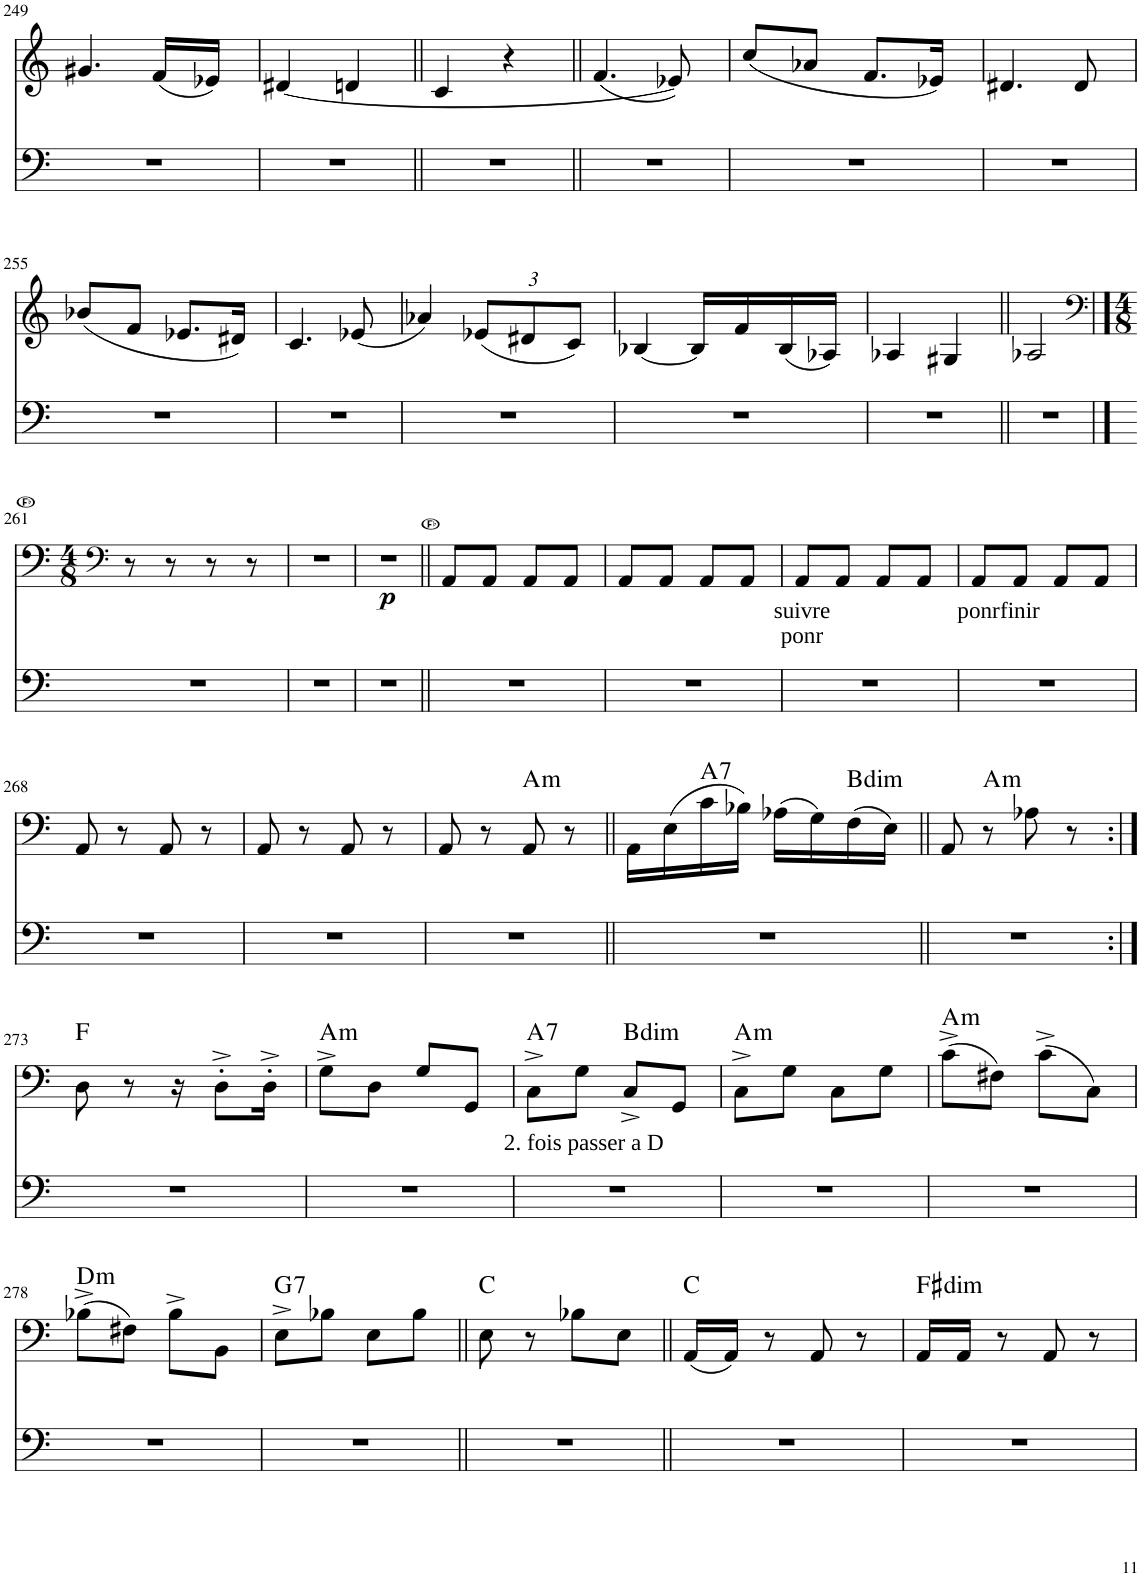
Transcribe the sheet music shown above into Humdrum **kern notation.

**kern	**kern	**text	**text	**dynam	**harte
*part2	*part1	*part1	*part1	*part1	*part1
*staff2	*staff1	*staff1	*staff1	*staff1	*
*I"Piano	*I"Piano	*	*	*	*
*I'Pno	*I'Pno	*	*	*	*
!!LO:PB:g=z
*clefF4	*clefG2	*	*	*	*
*k[]	*k[]	*	*	*	*
*M4/8	*M4/8	*	*	*	*
=249	=249	=249	=249	=249	=249
2r	4.g#X/	.	.	.	.
.	(16f/LL	.	.	.	.
.	16e-X/JJ)	.	.	.	.
=250	=250	=250	=250	=250	=250
2r	[4d#X/	.	.	.	.
.	4dn/	.	.	.	.
=251||	=251||	=251||	=251||	=251||	=251||
2r	4c/	.	.	.	.
.	4r	.	.	.	.
=252||	=252||	=252||	=252||	=252||	=252||
2r	(4.f/	.	.	.	.
.	8e-X/])	.	.	.	.
=253	=253	=253	=253	=253	=253
2r	(8cc/L	.	.	.	.
.	8a-X/J	.	.	.	.
.	8.f/L	.	.	.	.
.	16e-X/Jk)	.	.	.	.
=254	=254	=254	=254	=254	=254
2r	4.d#X/	.	.	.	.
.	8d#/	.	.	.	.
!!LO:LB:g=z
=255	=255	=255	=255	=255	=255
2r	(8b-X/L	.	.	.	.
.	8f/J	.	.	.	.
.	8.e-X/L	.	.	.	.
.	16d#X/Jk)	.	.	.	.
=256	=256	=256	=256	=256	=256
2r	4.c/	.	.	.	.
.	(8e-X/	.	.	.	.
=257	=257	=257	=257	=257	=257
2r	4a-X/)	.	.	.	.
*	*Xbrackettup	*	*	*	*
.	(12e-X/L	.	.	.	.
.	12d#X/	.	.	.	.
.	12c/J)	.	.	.	.
=258	=258	=258	=258	=258	=258
2r	[4B-X/	.	.	.	.
.	16B-/LL]	.	.	.	.
.	16f/	.	.	.	.
.	(16B-/	.	.	.	.
.	16A-X/JJ)	.	.	.	.
=259	=259	=259	=259	=259	=259
2r	4A-X/	.	.	.	.
.	4G#X/	.	.	.	.
=260||	=260||	=260||	=260||	=260||	=260||
2r	2A-X/	.	.	.	.
!!LO:LB:g=z
==261	==261	==261	==261	==261	==261
*	*clefF4	*	*	*	*
*	*M4/8	*	*	*	*
2r	8r	.	.	.	.
.	8r	.	.	.	.
.	8r	.	.	.	.
.	8r	.	.	.	.
=262	=262	=262	=262	=262	=262
2r	2r	.	.	.	.
=263	=263	=263	=263	=263	=263
!	!	!	!	!LO:DY:b	!
2r	2r	.	.	p	.
=264||	=264||	=264||	=264||	=264||	=264||
2r	8AA/L	.	.	.	.
.	8AA/J	.	.	.	.
.	8AA/L	.	.	.	.
.	8AA/J	.	.	.	.
=265	=265	=265	=265	=265	=265
2r	8AA/L	.	.	.	.
.	8AA/J	.	.	.	.
.	8AA/L	.	.	.	.
.	8AA/J	.	.	.	.
=266	=266	=266	=266	=266	=266
!	!	!LO:LY:b	!LO:LY:b	!	!
2r	8AA/L	suivre	ponr	.	.
.	8AA/J	.	.	.	.
.	8AA/L	.	.	.	.
.	8AA/J	.	.	.	.
=267	=267	=267	=267	=267	=267
!	!	!LO:LY:b	!	!	!
2r	8AA/L	ponr	.	.	.
!	!	!LO:LY:b	!	!	!
.	8AA/J	finir	.	.	.
.	8AA/L	.	.	.	.
.	8AA/J	.	.	.	.
!!LO:LB:g=z
=268	=268	=268	=268	=268	=268
2r	8AA/	.	.	.	.
.	8r	.	.	.	.
.	8AA/	.	.	.	.
.	8r	.	.	.	.
=269	=269	=269	=269	=269	=269
2r	8AA/	.	.	.	.
.	8r	.	.	.	.
.	8AA/	.	.	.	.
.	8r	.	.	.	.
=270	=270	=270	=270	=270	=270
2r	8AA/	.	.	.	.
.	8r	.	.	.	.
!	!	!	!	!	!LO:H:kt=m
.	8AA/	.	.	.	A:min
.	8r	.	.	.	.
=271||	=271||	=271||	=271||	=271||	=271||
2r	16AA\LL	.	.	.	.
.	(16E\	.	.	.	.
!	!	!	!	!	!LO:H:kt=7
.	16c\	.	.	.	A:7
.	16B-X\JJ)	.	.	.	.
.	(16A-X\LL	.	.	.	.
.	16G\)	.	.	.	.
!	!	!	!	!	!LO:H:kt=dim
.	(16F\	.	.	.	B:dim
.	16E\JJ)	.	.	.	.
=272||	=272||	=272||	=272||	=272||	=272||
2r	8AA/	.	.	.	.
!	!	!	!	!	!LO:H:kt=m
.	8r	.	.	.	A:min
.	8A-X\	.	.	.	.
.	8r	.	.	.	.
!!LO:LB:g=z
=273:|!	=273:|!	=273:|!	=273:|!	=273:|!	=273:|!
2r	8D\	.	.	.	F:maj
.	8r	.	.	.	.
.	16r	.	.	.	.
.	8D'^\L	.	.	.	.
.	16D'^\Jk	.	.	.	.
=274	=274	=274	=274	=274	=274
!	!	!	!	!	!LO:H:kt=m
2r	8G^\L	.	.	.	A:min
.	8D\J	.	.	.	.
.	8G/L	.	.	.	.
.	8GG/J	.	.	.	.
=275	=275	=275	=275	=275	=275
!	!	!LO:LY:b	!	!	!LO:H:kt=7
2r	8C^\L	2. fois passer a D	.	.	A:7
.	8G\J	.	.	.	.
!	!	!	!	!	!LO:H:kt=dim
.	8C^/L	.	.	.	B:dim
.	8GG/J	.	.	.	.
=276	=276	=276	=276	=276	=276
!	!	!	!	!	!LO:H:kt=m
2r	8C^\L	.	.	.	A:min
.	8G\J	.	.	.	.
.	8C\L	.	.	.	.
.	8G\J	.	.	.	.
=277	=277	=277	=277	=277	=277
!	!	!	!	!	!LO:H:kt=m
2r	(8c^\L	.	.	.	A:min
.	8F#X\J)	.	.	.	.
.	(8c^\L	.	.	.	.
.	8C\J)	.	.	.	.
!!LO:LB:g=z
=278	=278	=278	=278	=278	=278
!	!	!	!	!	!LO:H:kt=m
2r	(8B-X^\L	.	.	.	D:min
.	8F#X\J)	.	.	.	.
.	8B-^\L	.	.	.	.
.	8BB\J	.	.	.	.
=279	=279	=279	=279	=279	=279
!	!	!	!	!	!LO:H:kt=7
2r	8E^\L	.	.	.	G:7
.	8B-X\J	.	.	.	.
.	8E\L	.	.	.	.
.	8B-\J	.	.	.	.
=280||	=280||	=280||	=280||	=280||	=280||
2r	8E\	.	.	.	C:maj
.	8r	.	.	.	.
.	8B-X\L	.	.	.	.
.	8E\J	.	.	.	.
=281||	=281||	=281||	=281||	=281||	=281||
2r	(16AA/LL	.	.	.	C:maj
.	16AA/JJ)	.	.	.	.
.	8r	.	.	.	.
.	8AA/	.	.	.	.
.	8r	.	.	.	.
=282	=282	=282	=282	=282	=282
!	!	!	!	!	!LO:H:kt=dim
2r	16AA/LL	.	.	.	F#:dim
.	16AA/JJ	.	.	.	.
.	8r	.	.	.	.
.	8AA/	.	.	.	.
.	8r	.	.	.	.
=	=	=	=	=	=
*-	*-	*-	*-	*-	*-
